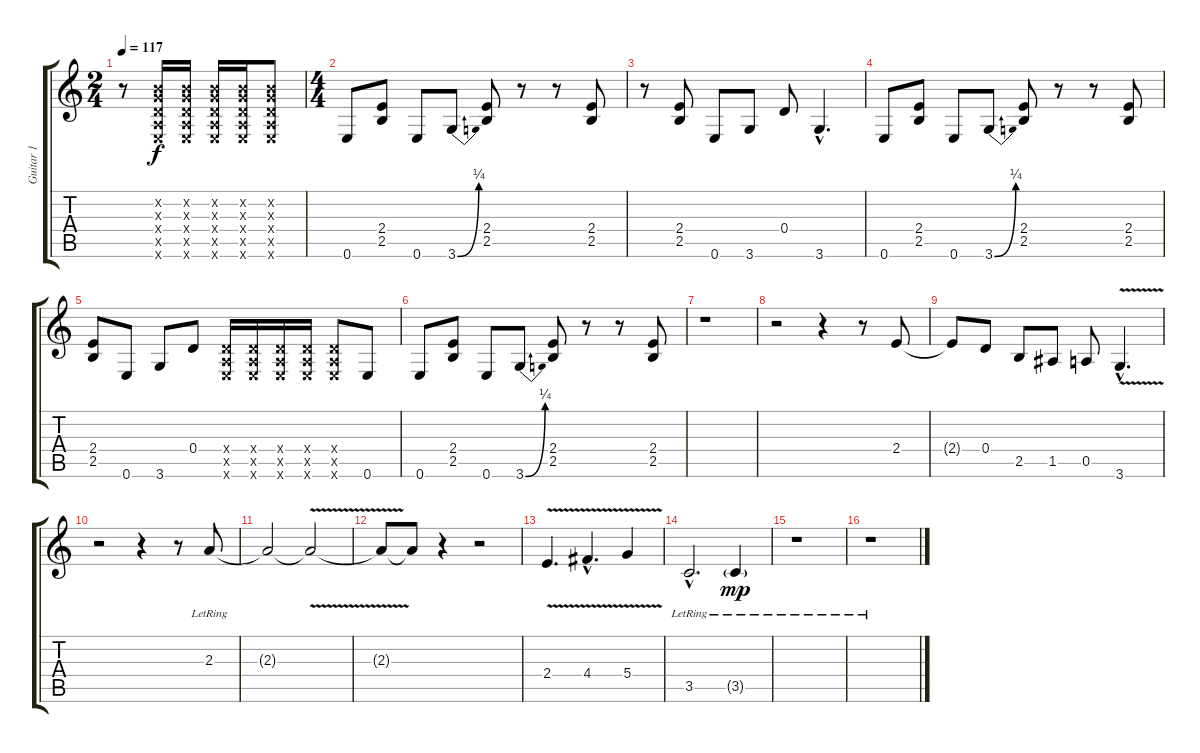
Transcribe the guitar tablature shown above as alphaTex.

\track ("Guitar 1" "Guitar 1") {instrument electricguitarmuted}
\staff {score tabs}
\tuning (E4 B3 G3 D3 A2 E2) {hide}
\ts (2 4)
\tempo 117
\clef g2
\ks c
r.8{dy f instrument electricguitarmuted} (0.2{x} 0.3{x} 0.4{x} 0.5{x} 0.6{x}).16 (0.2{x} 0.3{x} 0.4{x} 0.5{x} 0.6{x}).16 (0.2{x} 0.3{x} 0.4{x} 0.5{x} 0.6{x}).16 (0.2{x} 0.3{x} 0.4{x} 0.5{x} 0.6{x}).16 (0.2{x} 0.3{x} 0.4{x} 0.5{x} 0.6{x}).8 |
\ts (4 4)
0.6.8 (2.4 2.5).8 0.6.8 3.6{be (bend 0 0 60 1)}.8 (2.4 2.5).8 r.8 r.8 (2.4 2.5).8 |
r.8 (2.4 2.5).8 0.6.8 3.6.8 0.4.8 3.6{hac}.4{d} |
0.6.8 (2.4 2.5).8 0.6.8 3.6{be (bend 0 0 60 1)}.8 (2.4 2.5).8 r.8 r.8 (2.4 2.5).8 |
(2.4 2.5).8 0.6.8 3.6.8 0.4.8 (0.4{x} 0.5{x} 0.6{x}).16 (0.4{x} 0.5{x} 0.6{x}).16 (0.4{x} 0.5{x} 0.6{x}).16 (0.4{x} 0.5{x} 0.6{x}).16 (0.4{x} 0.5{x} 0.6{x}).8 0.6.8 |
0.6.8 (2.4 2.5).8 0.6.8 3.6{be (bend 0 0 60 1)}.8 (2.4 2.5).8 r.8 r.8 (2.4 2.5).8 |
r.1 |
r.2 r.4 r.8 2.4.8 |
2.4{t}.8 0.4.8 2.5.8 1.5.8 0.5.8 3.6{v hac}.4{d} |
r.2 r.4 r.8 2.3{lr}.8 |
2.3{t}.2 2.3{v t}.2 |
2.3{t}.8 2.3{t}.8 r.4 r.2 |
2.4{v}.4{d} 4.4{v hac}.4{d} 5.4{v}.4 |
3.5{hac lr}.2{d} 3.5{g lr}.4{dy mp} |
r.1 |
r.1
